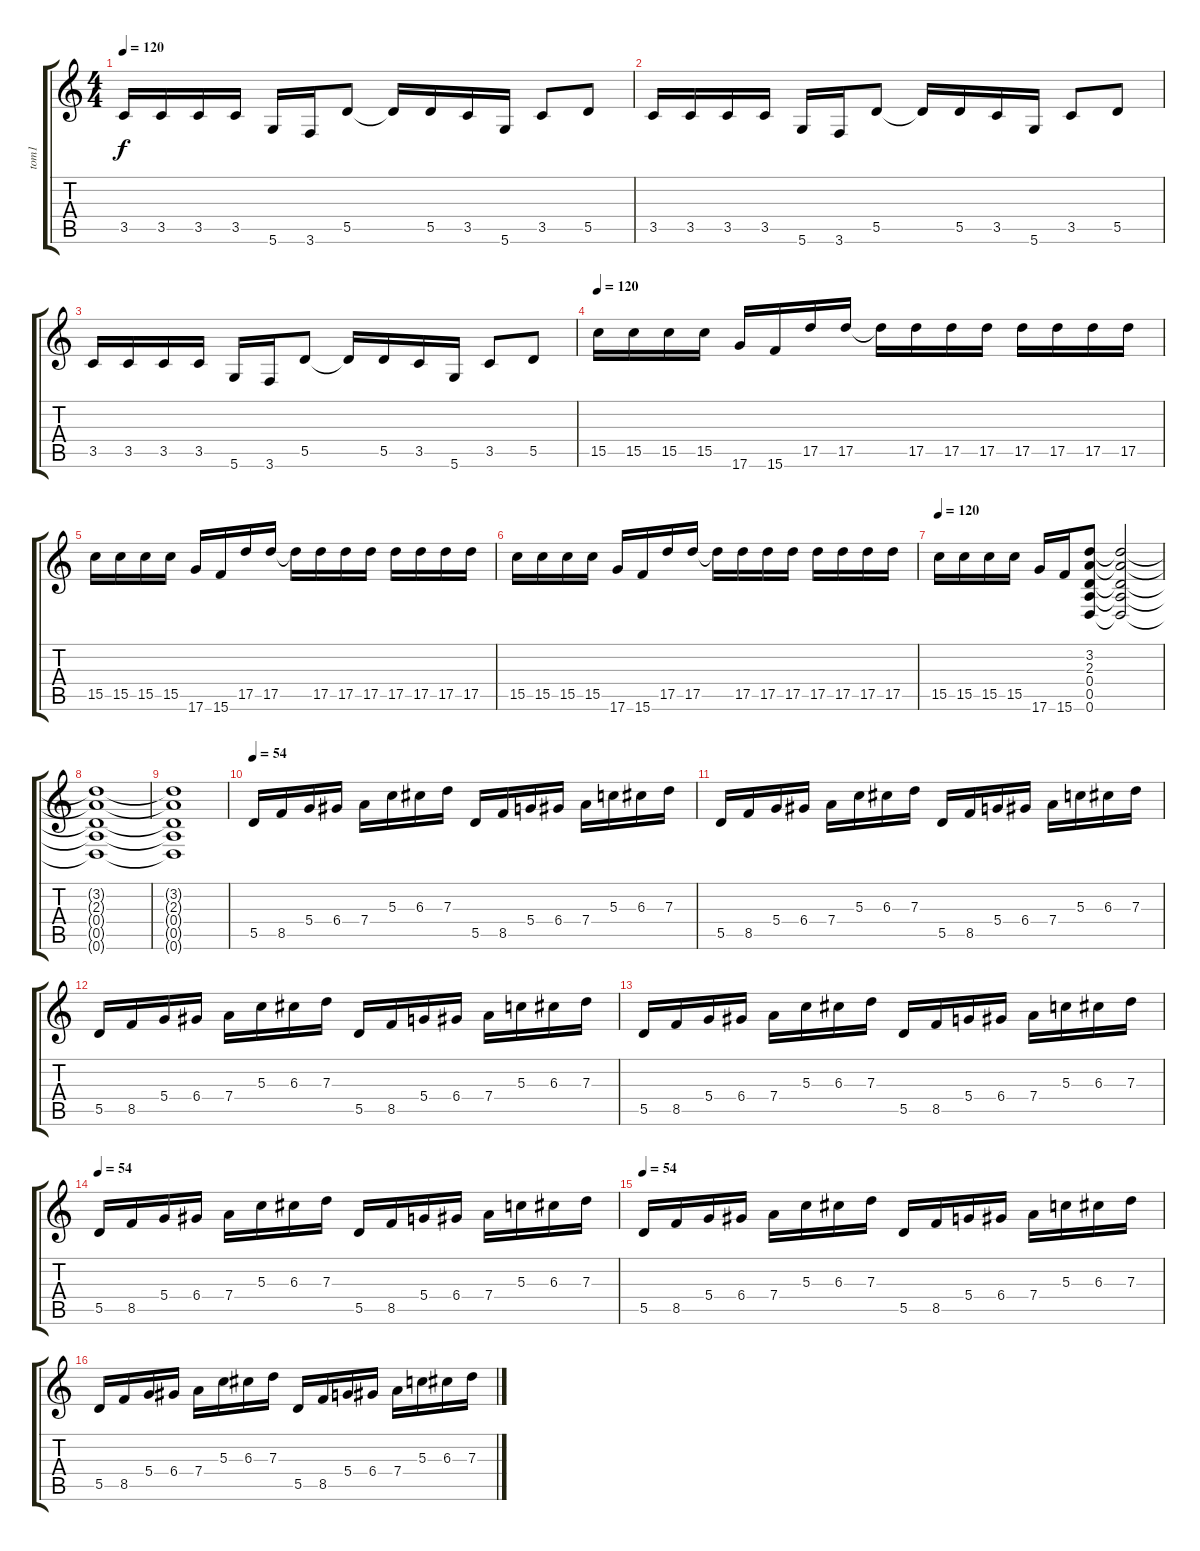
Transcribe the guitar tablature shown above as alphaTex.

\track ("tom1" "tom1") {instrument distortionguitar}
\staff {score tabs}
\tuning (E4 B3 G3 D3 A2 D2) {hide}
\ts (4 4)
\tempo 120
\clef g2
\ks c
3.5.16{dy f} 3.5.16 3.5.16 3.5.16 5.6.16 3.6.16 5.5.8 5.5{t}.16 5.5.16 3.5.16 5.6.16 3.5.8 5.5.8 |
3.5.16 3.5.16 3.5.16 3.5.16 5.6.16 3.6.16 5.5.8 5.5{t}.16 5.5.16 3.5.16 5.6.16 3.5.8 5.5.8 |
3.5.16 3.5.16 3.5.16 3.5.16 5.6.16 3.6.16 5.5.8 5.5{t}.16 5.5.16 3.5.16 5.6.16 3.5.8 5.5.8 |
\tempo 120
15.5.16 15.5.16 15.5.16 15.5.16 17.6.16 15.6.16 17.5.16 17.5.16 17.5{t}.16 17.5.16 17.5.16 17.5.16 17.5.16 17.5.16 17.5.16 17.5.16 |
15.5.16 15.5.16 15.5.16 15.5.16 17.6.16 15.6.16 17.5.16 17.5.16 17.5{t}.16 17.5.16 17.5.16 17.5.16 17.5.16 17.5.16 17.5.16 17.5.16 |
15.5.16 15.5.16 15.5.16 15.5.16 17.6.16 15.6.16 17.5.16 17.5.16 17.5{t}.16 17.5.16 17.5.16 17.5.16 17.5.16 17.5.16 17.5.16 17.5.16 |
\tempo 120
15.5.16 15.5.16 15.5.16 15.5.16 17.6.16 15.6.16 (3.2 2.3 0.4 0.5 0.6).8 (3.2{t} 2.3{t} 0.4{t} 0.5{t} 0.6{t}).2 |
(3.2{t} 2.3{t} 0.4{t} 0.5{t} 0.6{t}).1 |
(3.2{t} 2.3{t} 0.4{t} 0.5{t} 0.6{t}).1{volume 0} |
\tempo 54
5.5.16{volume 16} 8.5.16 5.4.16 6.4.16 7.4.16 5.3.16 6.3.16 7.3.16 5.5.16 8.5.16 5.4.16 6.4.16 7.4.16 5.3.16 6.3.16 7.3.16 |
5.5.16 8.5.16 5.4.16 6.4.16 7.4.16 5.3.16 6.3.16 7.3.16 5.5.16 8.5.16 5.4.16 6.4.16 7.4.16 5.3.16 6.3.16 7.3.16 |
5.5.16 8.5.16 5.4.16 6.4.16 7.4.16 5.3.16 6.3.16 7.3.16 5.5.16 8.5.16 5.4.16 6.4.16 7.4.16 5.3.16 6.3.16 7.3.16 |
5.5.16 8.5.16 5.4.16 6.4.16 7.4.16 5.3.16 6.3.16 7.3.16 5.5.16 8.5.16 5.4.16 6.4.16 7.4.16 5.3.16 6.3.16 7.3.16 |
\tempo 54
5.5.16 8.5.16 5.4.16 6.4.16 7.4.16 5.3.16 6.3.16 7.3.16 5.5.16 8.5.16 5.4.16 6.4.16 7.4.16 5.3.16 6.3.16 7.3.16 |
\tempo 54
5.5.16 8.5.16 5.4.16 6.4.16 7.4.16 5.3.16 6.3.16 7.3.16 5.5.16 8.5.16 5.4.16 6.4.16 7.4.16 5.3.16 6.3.16 7.3.16 |
5.5.16 8.5.16 5.4.16 6.4.16 7.4.16 5.3.16 6.3.16 7.3.16 5.5.16 8.5.16 5.4.16 6.4.16 7.4.16 5.3.16 6.3.16 7.3.16
